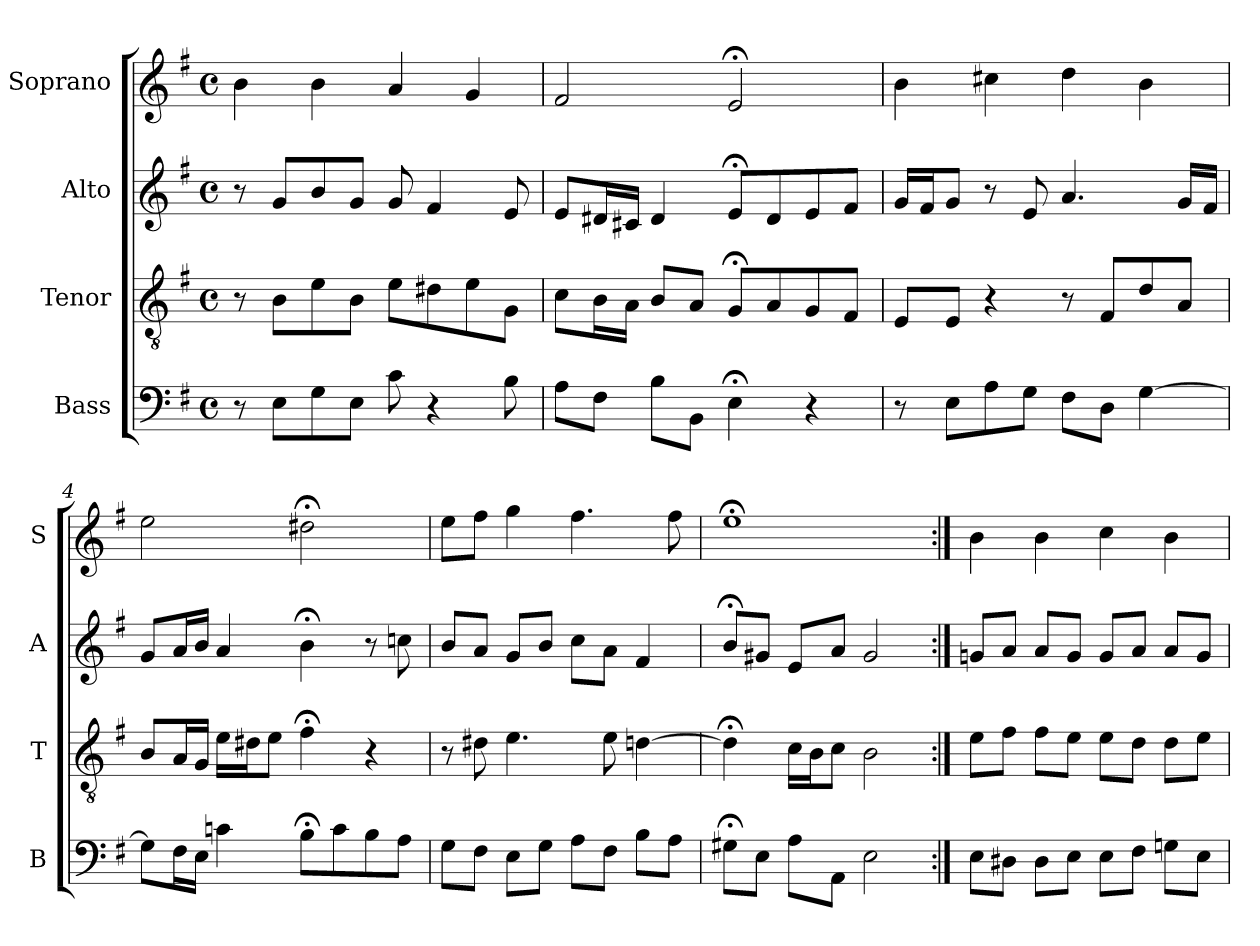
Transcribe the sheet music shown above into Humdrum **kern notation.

**kern	**kern	**kern	**kern
*part4	*part3	*part2	*part1
*staff4	*staff3	*staff2	*staff1
*I"Bass	*I"Tenor	*I"Alto	*I"Soprano
*I'B	*I'T	*I'A	*I'S
*clefF4	*clefGv2	*clefG2	*clefG2
*k[f#]	*k[f#]	*k[f#]	*k[f#]
*e:	*e:	*e:	*e:
*M4/4	*M4/4	*M4/4	*M4/4
*met(c)	*met(c)	*met(c)	*met(c)
*MM100	*MM100	*MM100	*MM100
=1	=1	=1	=1
8r	8r	8r	4b
8EL	8BL	8gL	.
8G	8e	8b	4b
8EJ	8BJ	8gJ	.
8c	8eL	8g	4a
4r	8d#X	4f#	.
.	8e	.	4g
8B	8GJ	8e	.
=2	=2	=2	=2
8AL	8cL	8eL	2f#
8F#iJ	16BL	16d#XL	.
.	16AiJJ	16c#XJJ	.
8BiL	8BiL	4d#	.
8BBJ	8AJ	.	.
4E;<	8G;<L	8e;<L	2e;<
.	8A	8d#	.
4r	8G	8e	.
.	8F#J	8f#J	.
=3	=3	=3	=3
8r	8EL	16gLL	4b
.	.	16f#J	.
8EL	8EJ	8gJ	.
8A	4r	8r	4cc#X
8GJ	.	8e	.
8F#L	8r	4.a	4dd
8DJ	8F#L	.	.
[4G	8d	.	4b
.	8AJ	16gLL	.
.	.	16f#JJ	.
=4	=4	=4	=4
8GL]	8BL	8gL	2ee
16F#L	16AL	16aL	.
16EJJ	16GJJ	16bJJ	.
4cn	16eLL	4a	.
.	16d#XJ	.	.
.	8eJ	.	.
8B;<L	4f#;<	4b;<	2dd#X;<
8c	.	.	.
8B	4r	8r	.
8AJ	.	8ccn	.
=5	=5	=5	=5
8GL	8r	8bL	8eeL
8F#J	8d#X	8aJ	8ff#J
8EL	4.e	8gL	4gg
8GJ	.	8bJ	.
8AL	.	8ccL	4.ff#
8F#J	8e	8aJ	.
8BL	[4dn	4f#	.
8AJ	.	.	8ff#
=6	=6	=6	=6
8G#X;<L	4d;<]	8b;<L	1ee;<
8EJ	.	8g#XJ	.
8AL	16cLL	8eL	.
.	16BJ	.	.
8AAJ	8cJ	8aJ	.
2E	2B	2g#	.
=7:|!	=7:|!	=7:|!	=7:|!
8EL	8eL	8gnL	4b
8D#XJ	8f#J	8aJ	.
8D#L	8f#L	8aL	4b
8EJ	8eJ	8gJ	.
8EL	8eL	8gL	4cc
8F#J	8dJ	8aJ	.
8GnL	8dL	8aL	4b
8EJ	8eJ	8gJ	.
=	=	=	=
*-	*-	*-	*-
